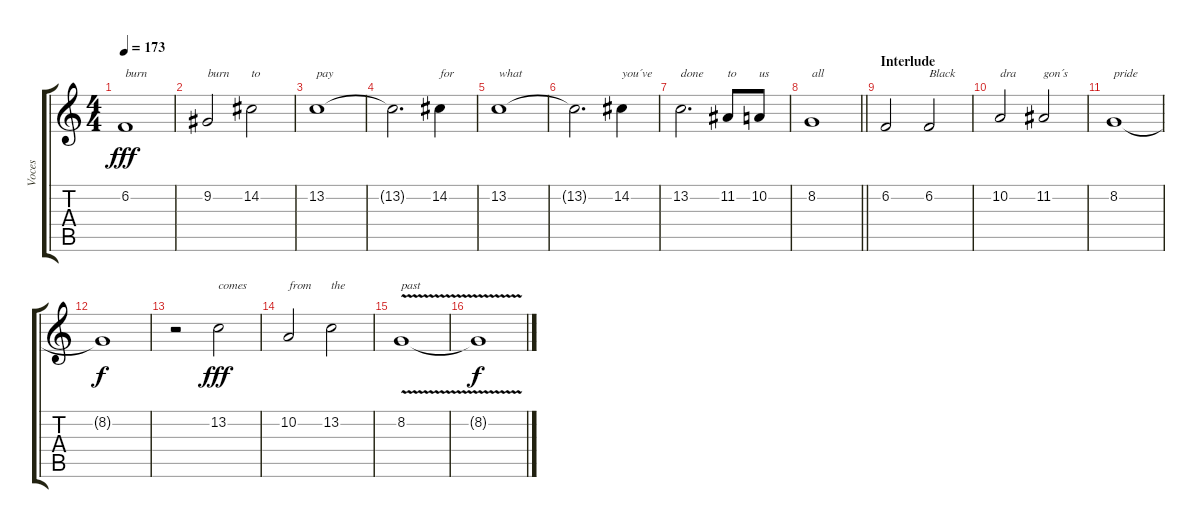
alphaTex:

\track ("Voces" "Voces") {instrument stringensemble1}
\staff {score tabs}
\tuning (E4 B3 G3 D3 A2 E2) {hide}
\ts (4 4)
\tempo 173
\clef g2
\ks c
6.2.1{txt "burn" dy fff} |
9.2.2{txt "burn"} 14.2.2{txt "to"} |
13.2.1{txt "pay"} |
13.2{t}.2{d} 14.2.4{txt "for"} |
13.2.1{txt "what"} |
13.2{t}.2{d} 14.2.4{txt "you´ve"} |
13.2.2{d txt "done"} 11.2.8{txt "to"} 10.2.8{txt "us"} |
\barLineRight lightlight
8.2.1{txt "all"} |
\section ("" "Interlude")
6.2.2 6.2.2{txt "Black"} |
10.2.2{txt "dra"} 11.2.2{txt "gon´s"} |
8.2.1{txt "pride"} |
8.2{t}.1{dy f} |
r.2 13.2.2{txt "comes" dy fff} |
10.2.2{txt "from"} 13.2.2{txt "the"} |
8.2{v}.1{txt "past"} |
8.2{t}.1{dy f}
